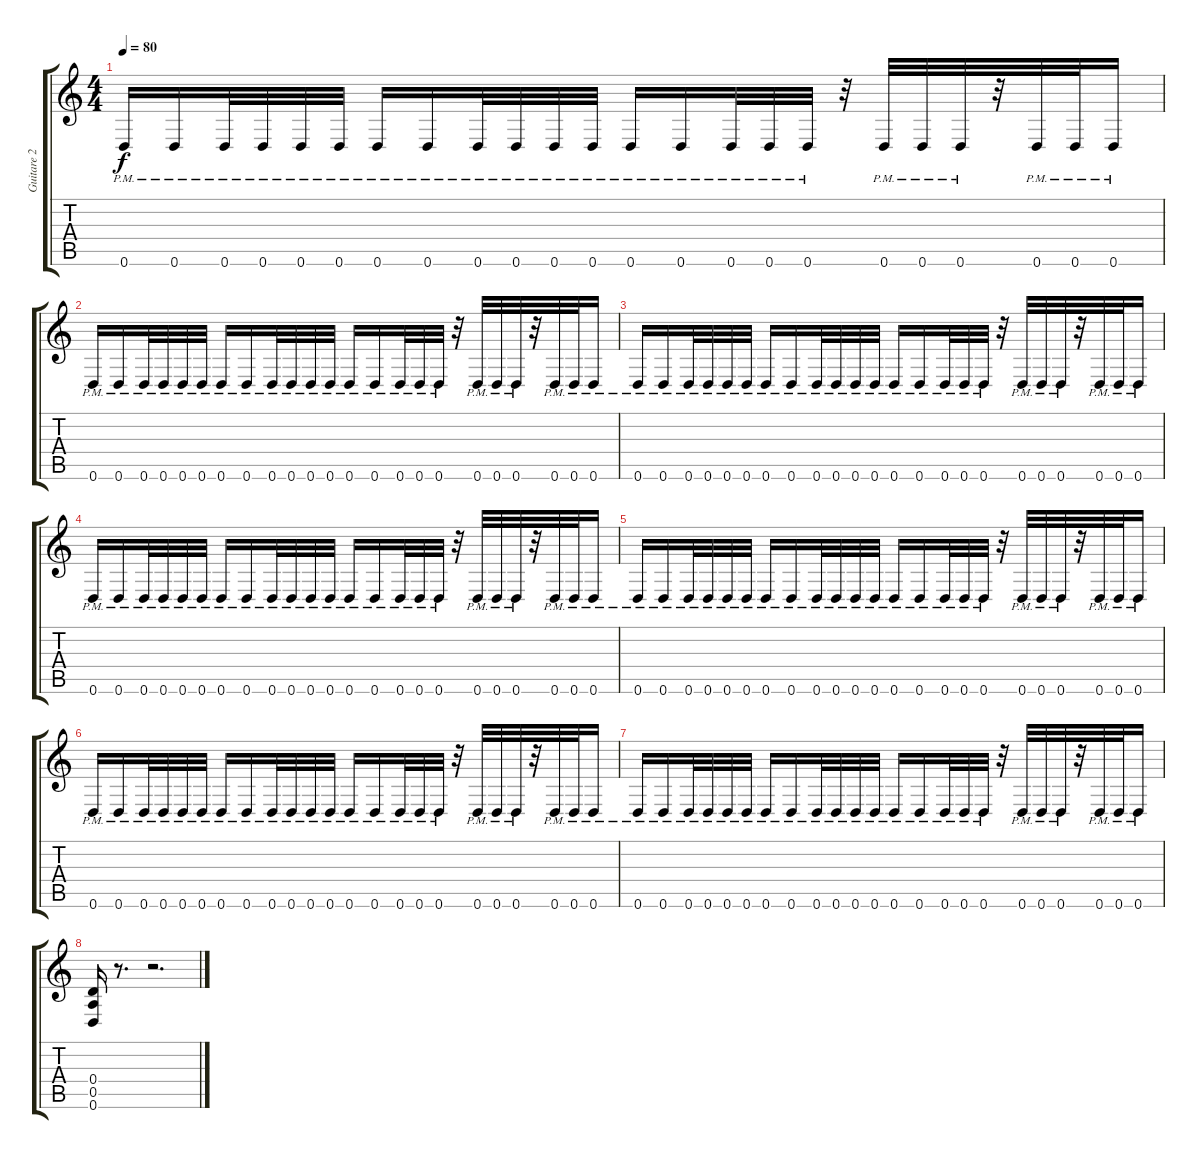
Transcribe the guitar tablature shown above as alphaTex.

\track ("Guitare 2" "Guitare 2") {instrument distortionguitar}
\staff {score tabs}
\tuning (E4 B3 G3 D3 A2 D2) {hide}
\ts (4 4)
\tempo 80
\clef g2
\ks c
0.6{pm}.16{dy f} 0.6{pm}.16 0.6{pm}.32 0.6{pm}.32 0.6{pm}.32 0.6{pm}.32 0.6{pm}.16 0.6{pm}.16 0.6{pm}.32 0.6{pm}.32 0.6{pm}.32 0.6{pm}.32 0.6{pm}.16 0.6{pm}.16 0.6{pm}.32 0.6{pm}.32 0.6{pm}.32 r.32 0.6{pm}.32 0.6{pm}.32 0.6{pm}.32 r.32 0.6{pm}.32 0.6{pm}.32 0.6{pm}.16 |
0.6{pm}.16 0.6{pm}.16 0.6{pm}.32 0.6{pm}.32 0.6{pm}.32 0.6{pm}.32 0.6{pm}.16 0.6{pm}.16 0.6{pm}.32 0.6{pm}.32 0.6{pm}.32 0.6{pm}.32 0.6{pm}.16 0.6{pm}.16 0.6{pm}.32 0.6{pm}.32 0.6{pm}.32 r.32 0.6{pm}.32 0.6{pm}.32 0.6{pm}.32 r.32 0.6{pm}.32 0.6{pm}.32 0.6{pm}.16 |
0.6{pm}.16 0.6{pm}.16 0.6{pm}.32 0.6{pm}.32 0.6{pm}.32 0.6{pm}.32 0.6{pm}.16 0.6{pm}.16 0.6{pm}.32 0.6{pm}.32 0.6{pm}.32 0.6{pm}.32 0.6{pm}.16 0.6{pm}.16 0.6{pm}.32 0.6{pm}.32 0.6{pm}.32 r.32 0.6{pm}.32 0.6{pm}.32 0.6{pm}.32 r.32 0.6{pm}.32 0.6{pm}.32 0.6{pm}.16 |
0.6{pm}.16 0.6{pm}.16 0.6{pm}.32 0.6{pm}.32 0.6{pm}.32 0.6{pm}.32 0.6{pm}.16 0.6{pm}.16 0.6{pm}.32 0.6{pm}.32 0.6{pm}.32 0.6{pm}.32 0.6{pm}.16 0.6{pm}.16 0.6{pm}.32 0.6{pm}.32 0.6{pm}.32 r.32 0.6{pm}.32 0.6{pm}.32 0.6{pm}.32 r.32 0.6{pm}.32 0.6{pm}.32 0.6{pm}.16 |
0.6{pm}.16 0.6{pm}.16 0.6{pm}.32 0.6{pm}.32 0.6{pm}.32 0.6{pm}.32 0.6{pm}.16 0.6{pm}.16 0.6{pm}.32 0.6{pm}.32 0.6{pm}.32 0.6{pm}.32 0.6{pm}.16 0.6{pm}.16 0.6{pm}.32 0.6{pm}.32 0.6{pm}.32 r.32 0.6{pm}.32 0.6{pm}.32 0.6{pm}.32 r.32 0.6{pm}.32 0.6{pm}.32 0.6{pm}.16 |
0.6{pm}.16 0.6{pm}.16 0.6{pm}.32 0.6{pm}.32 0.6{pm}.32 0.6{pm}.32 0.6{pm}.16 0.6{pm}.16 0.6{pm}.32 0.6{pm}.32 0.6{pm}.32 0.6{pm}.32 0.6{pm}.16 0.6{pm}.16 0.6{pm}.32 0.6{pm}.32 0.6{pm}.32 r.32 0.6{pm}.32 0.6{pm}.32 0.6{pm}.32 r.32 0.6{pm}.32 0.6{pm}.32 0.6{pm}.16 |
0.6{pm}.16 0.6{pm}.16 0.6{pm}.32 0.6{pm}.32 0.6{pm}.32 0.6{pm}.32 0.6{pm}.16 0.6{pm}.16 0.6{pm}.32 0.6{pm}.32 0.6{pm}.32 0.6{pm}.32 0.6{pm}.16 0.6{pm}.16 0.6{pm}.32 0.6{pm}.32 0.6{pm}.32 r.32 0.6{pm}.32 0.6{pm}.32 0.6{pm}.32 r.32 0.6{pm}.32 0.6{pm}.32 0.6{pm}.16 |
(0.4 0.5 0.6).16 r.8{d} r.2{d}
